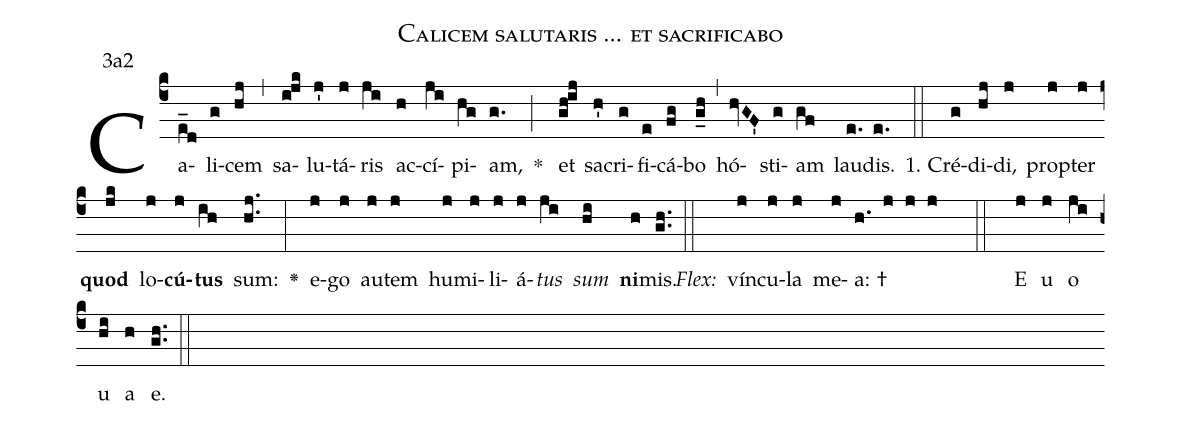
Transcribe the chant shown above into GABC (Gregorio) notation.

name:Calicem salutaris ... et sacrificabo;
office-part:Antiphona;
mode:3;
annotation:3a2;
%%
(c4) Ca(e_d)li(g)cem(hj) (,) sa(i!jk)lu(j')tá(j)ris(ji) ac(h)cí(ji)pi(hg)am,(g.) * (;) et(gh!ij) sa(h')cri(g)fi(e)cá(fg)bo(g_h) (,) hó(hvGF')sti(g)am(gf) lau(e.)dis.(e.) (::)

1. Cré(g)di(hj)di,(j) prop(j)ter(j) <b>quod</b>(jk) lo(j)<b>cú</b>(j)<b>tus</b>(ih) sum:(hj..) <v>\greheightstar</v>(:) e(j)go(j) au(j)tem(j) hu(j)mi(j)li(j)á(j)<i>tus</i>(ji) <i>sum</i>(hi) <b>ni</b>(h)mis.(gh..) (::) <i>Flex:</i>()  vín(j)cu(j)la(j) me(j)a: †(h. j j j  ::) E(j) u(j) o(ji) u(hi) a(h) e.(gh..) (::)
